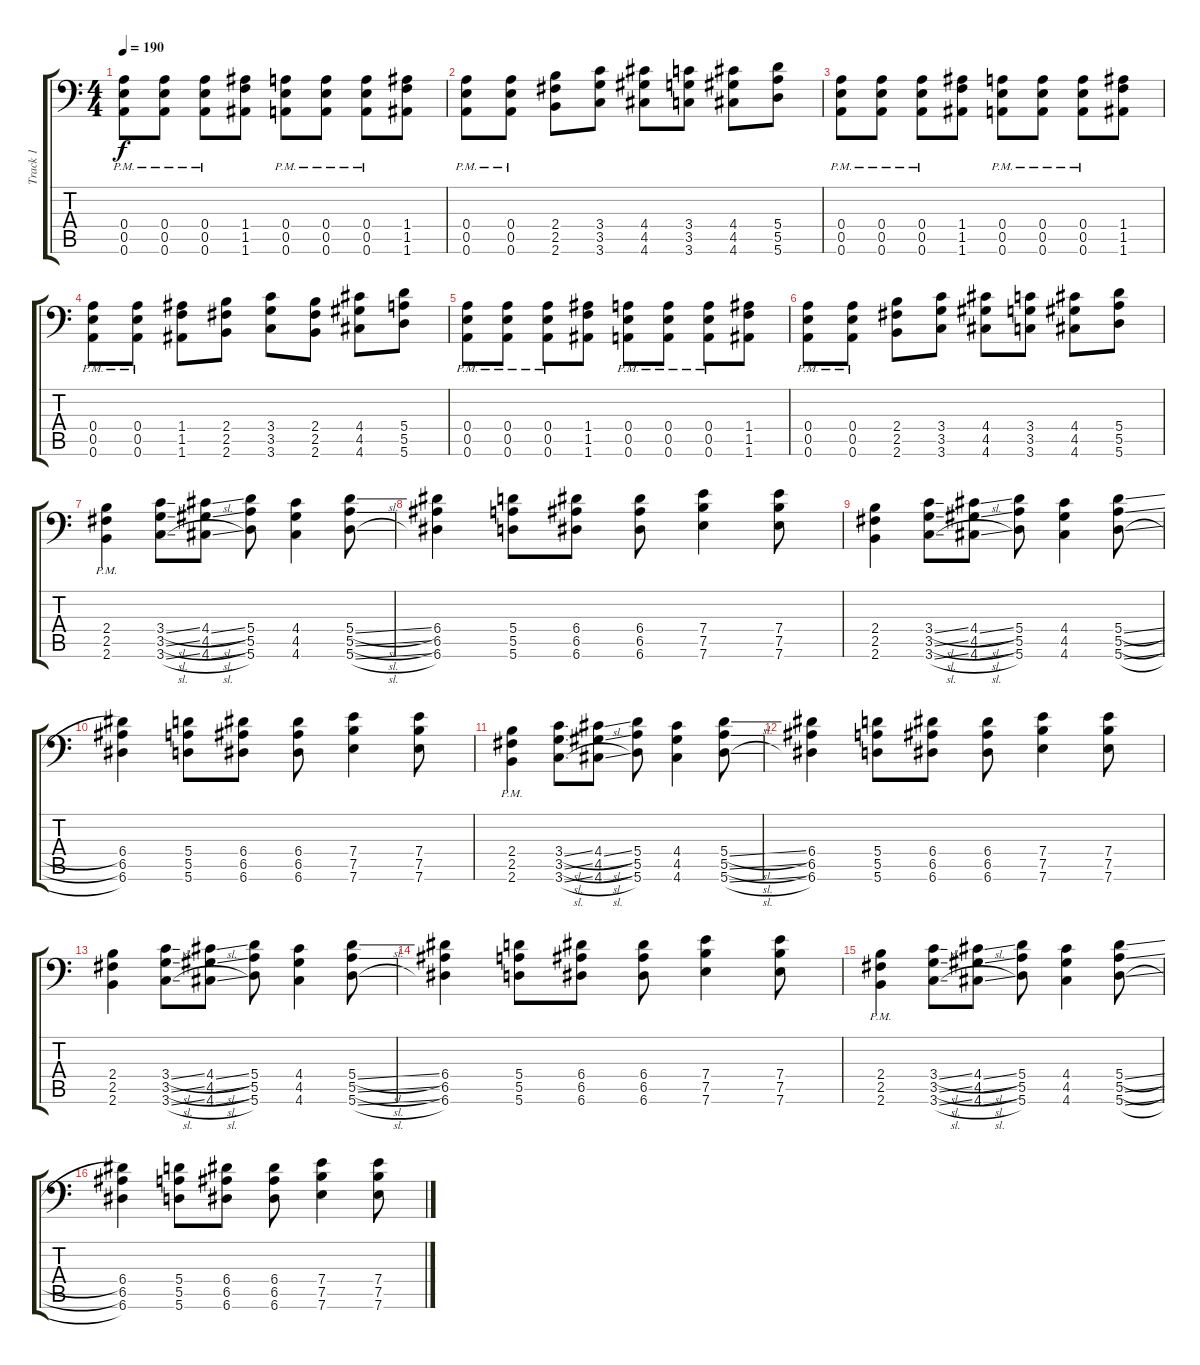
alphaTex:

\track ("Track 1" "Track 1") {instrument distortionguitar}
\staff {score tabs}
\tuning (B3 Gb3 D3 A2 E2 A1) {hide}
\ts (4 4)
\tempo 190
\clef f4
\ks c
(0.4{pm} 0.5{pm} 0.6{pm}).8{dy f} (0.4{pm} 0.5{pm} 0.6{pm}).8 (0.4{pm} 0.5{pm} 0.6{pm}).8 (1.4 1.5 1.6).8 (0.4{pm} 0.5{pm} 0.6{pm}).8 (0.4{pm} 0.5{pm} 0.6{pm}).8 (0.4{pm} 0.5{pm} 0.6{pm}).8 (1.4 1.5 1.6).8 |
(0.4{pm} 0.5{pm} 0.6{pm}).8 (0.4{pm} 0.5{pm} 0.6{pm}).8 (2.4 2.5 2.6).8 (3.4 3.5 3.6).8 (4.4 4.5 4.6).8 (3.4 3.5 3.6).8 (4.4 4.5 4.6).8 (5.4 5.5 5.6).8 |
(0.4{pm} 0.5{pm} 0.6{pm}).8 (0.4{pm} 0.5{pm} 0.6{pm}).8 (0.4{pm} 0.5{pm} 0.6{pm}).8 (1.4 1.5 1.6).8 (0.4{pm} 0.5{pm} 0.6{pm}).8 (0.4{pm} 0.5{pm} 0.6{pm}).8 (0.4{pm} 0.5{pm} 0.6{pm}).8 (1.4 1.5 1.6).8 |
(0.4{pm} 0.5{pm} 0.6{pm}).8 (0.4{pm} 0.5{pm} 0.6{pm}).8 (1.4 1.5 1.6).8 (2.4 2.5 2.6).8 (3.4 3.5 3.6).8 (2.4 2.5 2.6).8 (4.4 4.5 4.6).8 (5.4 5.5 5.6).8 |
(0.4{pm} 0.5{pm} 0.6{pm}).8 (0.4{pm} 0.5{pm} 0.6{pm}).8 (0.4{pm} 0.5{pm} 0.6{pm}).8 (1.4 1.5 1.6).8 (0.4{pm} 0.5{pm} 0.6{pm}).8 (0.4{pm} 0.5{pm} 0.6{pm}).8 (0.4{pm} 0.5{pm} 0.6{pm}).8 (1.4 1.5 1.6).8 |
(0.4{pm} 0.5{pm} 0.6{pm}).8 (0.4{pm} 0.5{pm} 0.6{pm}).8 (2.4 2.5 2.6).8 (3.4 3.5 3.6).8 (4.4 4.5 4.6).8 (3.4 3.5 3.6).8 (4.4 4.5 4.6).8 (5.4 5.5 5.6).8 |
(2.4{pm} 2.5{pm} 2.6{pm}).4 (3.4{sl} 3.5{sl} 3.6{sl}).8 (4.4{sl} 4.5{sl} 4.6{sl}).8 (5.4 5.5 5.6).8 (4.4 4.5 4.6).4 (5.4{sl} 5.5{sl} 5.6{sl}).8 |
(6.4 6.5 6.6).4 (5.4 5.5 5.6).8 (6.4 6.5 6.6).8 (6.4 6.5 6.6).8 (7.4 7.5 7.6).4 (7.4 7.5 7.6).8 |
(2.4 2.5 2.6).4 (3.4{sl} 3.5{sl} 3.6{sl}).8 (4.4{sl} 4.5{sl} 4.6{sl}).8 (5.4 5.5 5.6).8 (4.4 4.5 4.6).4 (5.4{sl} 5.5{sl} 5.6{sl}).8 |
(6.4 6.5 6.6).4 (5.4 5.5 5.6).8 (6.4 6.5 6.6).8 (6.4 6.5 6.6).8 (7.4 7.5 7.6).4 (7.4 7.5 7.6).8 |
(2.4{pm} 2.5{pm} 2.6{pm}).4 (3.4{sl} 3.5{sl} 3.6{sl}).8 (4.4{sl} 4.5{sl} 4.6{sl}).8 (5.4 5.5 5.6).8 (4.4 4.5 4.6).4 (5.4{sl} 5.5{sl} 5.6{sl}).8 |
(6.4 6.5 6.6).4 (5.4 5.5 5.6).8 (6.4 6.5 6.6).8 (6.4 6.5 6.6).8 (7.4 7.5 7.6).4 (7.4 7.5 7.6).8 |
(2.4 2.5 2.6).4 (3.4{sl} 3.5{sl} 3.6{sl}).8 (4.4{sl} 4.5{sl} 4.6{sl}).8 (5.4 5.5 5.6).8 (4.4 4.5 4.6).4 (5.4{sl} 5.5{sl} 5.6{sl}).8 |
(6.4 6.5 6.6).4 (5.4 5.5 5.6).8 (6.4 6.5 6.6).8 (6.4 6.5 6.6).8 (7.4 7.5 7.6).4 (7.4 7.5 7.6).8 |
(2.4{pm} 2.5{pm} 2.6{pm}).4 (3.4{sl} 3.5{sl} 3.6{sl}).8 (4.4{sl} 4.5{sl} 4.6{sl}).8 (5.4 5.5 5.6).8 (4.4 4.5 4.6).4 (5.4{sl} 5.5{sl} 5.6{sl}).8 |
(6.4 6.5 6.6).4 (5.4 5.5 5.6).8 (6.4 6.5 6.6).8 (6.4 6.5 6.6).8 (7.4 7.5 7.6).4 (7.4 7.5 7.6).8
